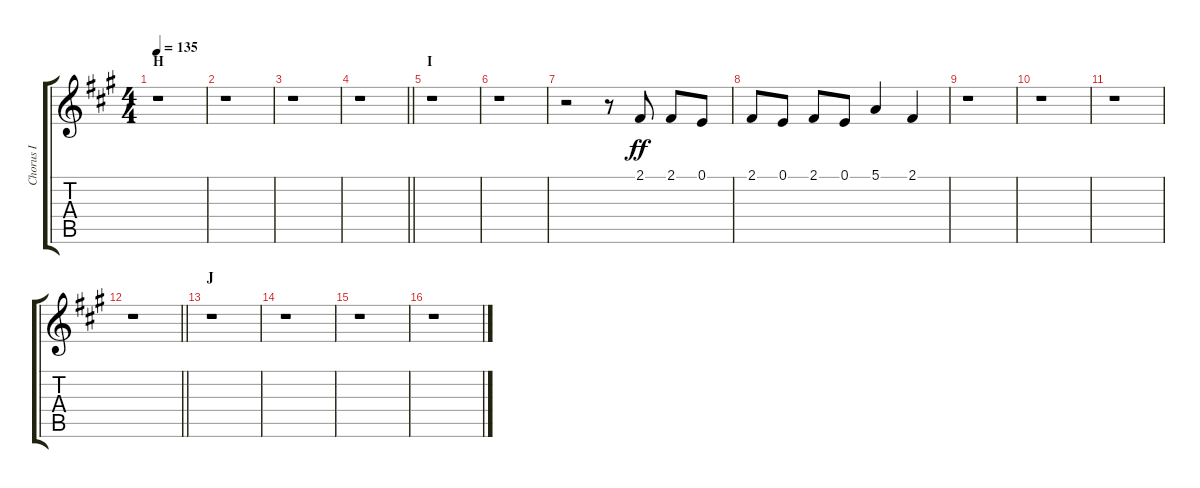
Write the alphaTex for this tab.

\track ("Chorus I" "Chorus I") {instrument voiceoohs}
\staff {score tabs}
\tuning (E4 B3 G3 D3 A2 E2) {hide}
\ts (4 4)
\section ("" "H")
\tempo 135
\clef g2
\ks a
r.1{dy ff} |
r.1 |
r.1 |
\barLineRight lightlight
r.1 |
\section ("" "I")
r.1 |
r.1 |
r.2 r.8 2.1.8 2.1.8 0.1.8 |
2.1.8 0.1.8 2.1.8 0.1.8 5.1.4 2.1.4 |
r.1 |
r.1 |
r.1 |
\barLineRight lightlight
r.1 |
\section ("" "J")
r.1 |
r.1 |
r.1 |
r.1
